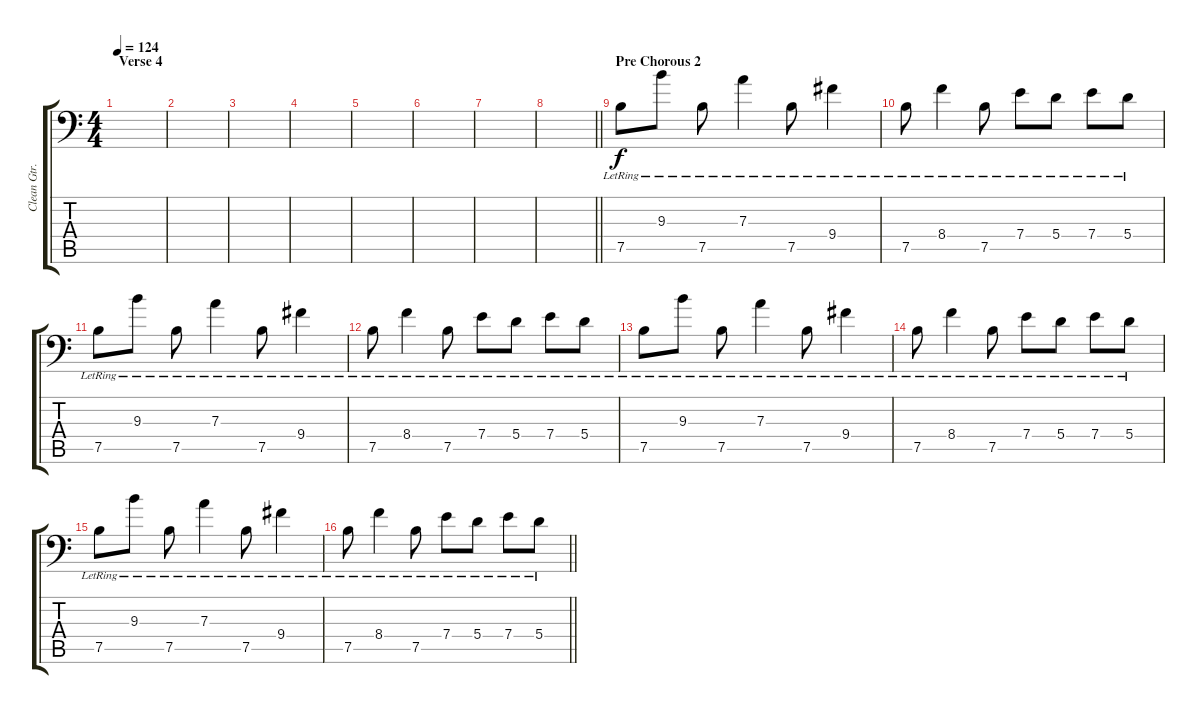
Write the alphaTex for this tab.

\track ("Clean Gtr. 2" "Clean Gtr.") {instrument electricguitarclean}
\staff {score tabs}
\tuning (B3 Gb3 D3 A2 E2 A1) {hide}
\ts (4 4)
\section ("" "Verse 4")
\tempo 124
\clef f4
\ks c
|
|
|
|
|
|
|
\barLineRight lightlight
|
\section ("" "Pre Chorous 2")
7.5{lr}.8{volume 9 balance 13} 9.3{lr}.8 7.5{lr}.8 7.3{lr}.4 7.5{lr}.8 9.4{lr}.4 |
7.5{lr}.8 8.4{lr}.4 7.5{lr}.8 7.4{lr}.8 5.4{lr}.8 7.4{lr}.8 5.4{lr}.8 |
7.5{lr}.8 9.3{lr}.8 7.5{lr}.8 7.3{lr}.4 7.5{lr}.8 9.4{lr}.4 |
7.5{lr}.8 8.4{lr}.4 7.5{lr}.8 7.4{lr}.8 5.4{lr}.8 7.4{lr}.8 5.4{lr}.8 |
7.5{lr}.8 9.3{lr}.8 7.5{lr}.8 7.3{lr}.4 7.5{lr}.8 9.4{lr}.4 |
7.5{lr}.8 8.4{lr}.4 7.5{lr}.8 7.4{lr}.8 5.4{lr}.8 7.4{lr}.8 5.4{lr}.8 |
7.5{lr}.8 9.3{lr}.8 7.5{lr}.8 7.3{lr}.4 7.5{lr}.8 9.4{lr}.4 |
\barLineRight lightlight
7.5{lr}.8 8.4{lr}.4 7.5{lr}.8 7.4{lr}.8 5.4{lr}.8 7.4{lr}.8 5.4{lr}.8
